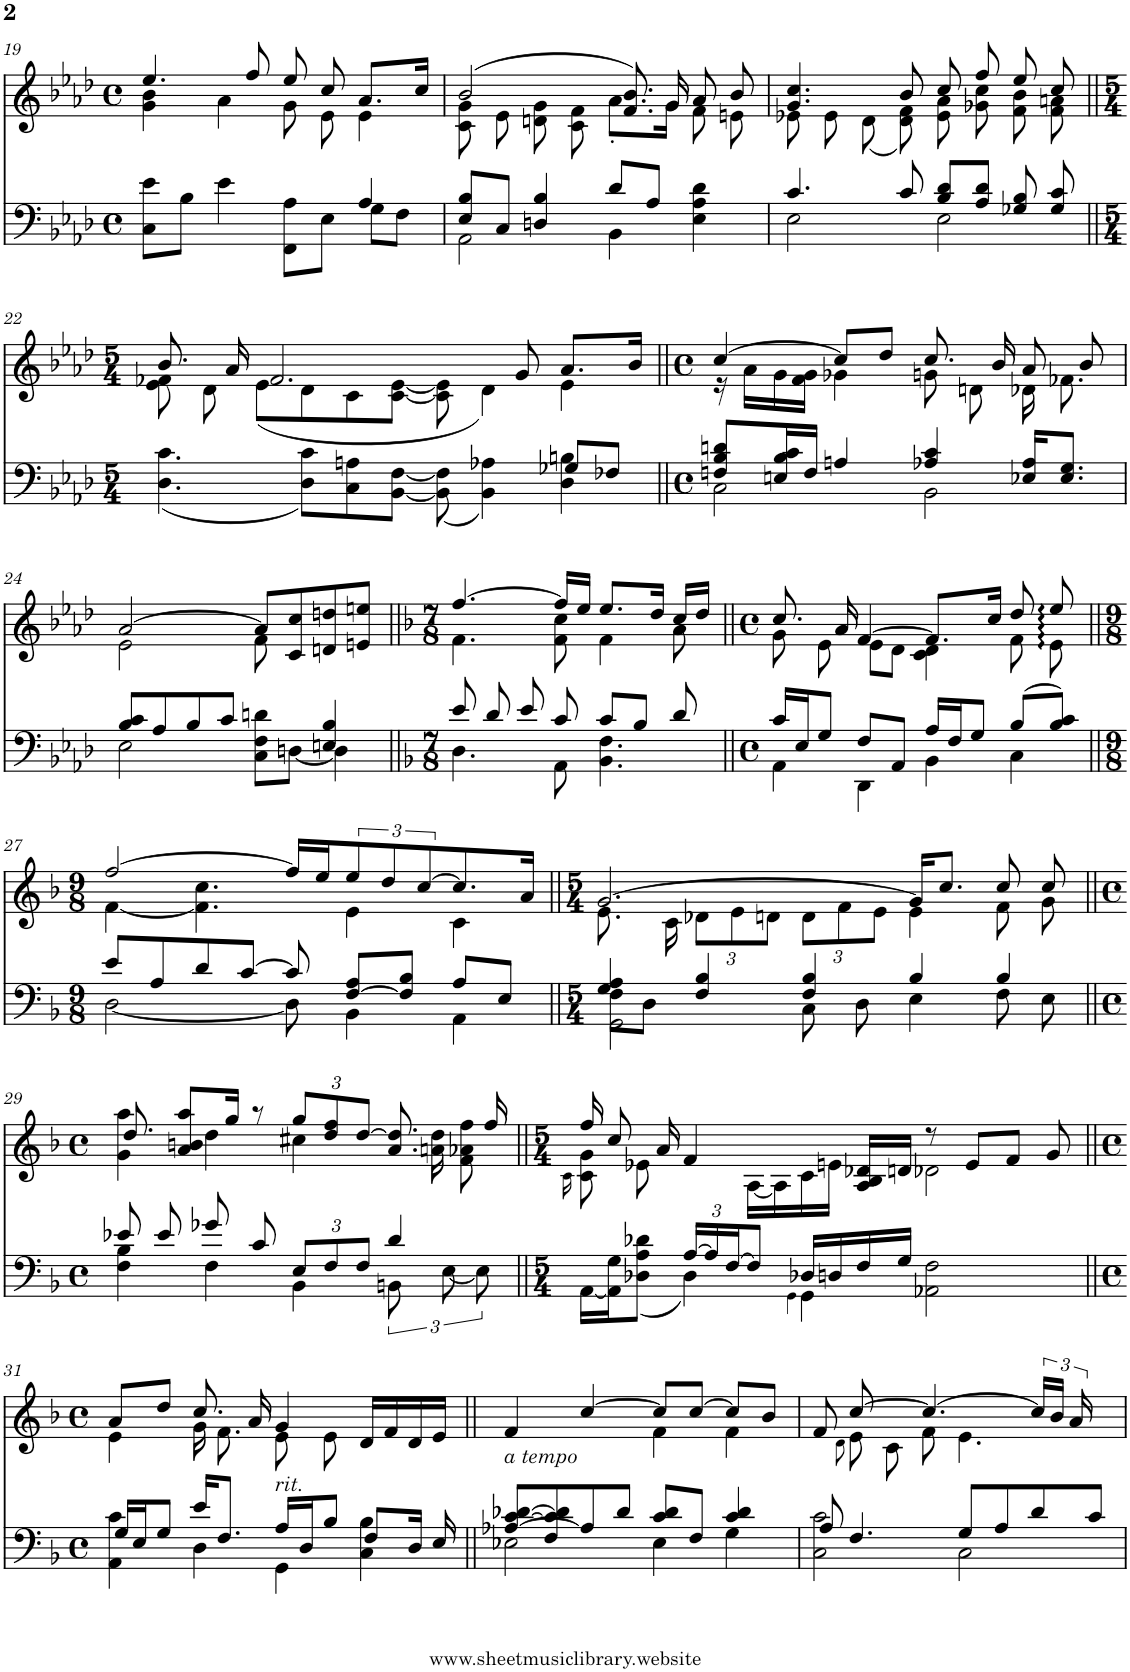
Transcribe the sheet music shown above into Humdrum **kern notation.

**kern	**kern
*part2	*part1
*staff2	*staff1
*I"Piano	*I"Piano
*I'Pno	*I'Pno
!!LO:PB:g=z
*clefF4	*clefG2
*k[b-e-a-d-]	*k[b-e-a-d-]
*M4/4	*M4/4
*met(c)	*met(c)
=19	=19
*^	*^
2.ryy	8C\ 8e-\L	4.ee-/	4g\ 4b-\
.	8B-\J	.	.
.	4e-\	.	4a-\
.	.	8ff/	.
.	8FF\ 8A-\L	8ee-/	8g\
.	8E-\J	8cc/	8e-\
4A-/	8G\L	8.a-/L	4e-\
.	8F\J	.	.
.	.	16cc/Jk	.
=20	=20	=20	=20
8E-/ 8B-/L	2AA-\	(2b-/	8c\ 8g\
8C/J	.	.	8e-\
4Dn/ 4B-/	.	.	8dn\ 8g\
.	.	.	8c\ 8f\
8d-/L	4BB-\	8.f/ 8.b-/)	8.a-'\L
8A-/J	.	.	.
.	.	16g/	16g\Jk
4ryy	4E-\ 4A-\ 4d-\	8a-/	8f\
.	.	8b-/	8en\
=21	=21	=21	=21
4.c/	2E-\	4.g/ 4.cc/	8e-X\
.	.	.	8e-\
.	.	.	(8d-\
8c/	.	8b-/	8d-\ 8f\)
8B-/ 8d-/L	2E-\	8cc/	8e-\ 8a-\
8A-/ 8d-/J	.	8ff/	8g-X\ 8cc\
8G-X/ 8B-/	.	8ee-/	8f\ 8b-\
8G-/ 8c/	.	8cc/	8f\ 8an\
!!LO:LB:g=z	!!
=22||	=22||	=22||	=22||
*M5/4	*	*M5/4	*
1ryy	(4.D-\ 4.c\	8.b-/	8e-\ 8f-X\
.	.	.	8d-\
.	.	16a-/	.
.	.	2.f-/	(8e-\L
.	8D-\ 8c\L)	.	8d-\
.	8C\ 8An\	.	8c\
.	[8BB-\ [8F\J	.	[8c\ [8e-\J
.	(8BB-\] 8F\]	.	8c\] 8e-\]
.	4BB-\ 4A-X\)	.	4d-\)
8ryy	.	8g/	.
8G-X/L	[8D-\ [8Bn\	[8a-/L	[8e-\
*v	*v	*	*
8F-X/J	16ryy	8ryy
.	16b-/Jk	.
=23||	=23||	=23||
*M4/4	*M4/4	*
*met(c)	*met(c)	*
*^	*	*
8Fn/ 8B-/ 8dn/L	2C\	[4cc/	16r
.	.	.	8e-\]
16En/ 16B-/ 16c/L	.	.	.
16F/JJ	.	.	16a-\LL
4An/	.	16a-/L]	16g\
.	.	8cc/L]	16f\ 16g\JJ
.	.	.	4g-X\
.	.	8dd-/J	.
4A-X/ 4c/	8D-\] 8B\]	.	.
.	.	8.cc/	.
.	2BB-\	.	8gn\
16E-X/ 16A-/KL	.	16b-/	8dn\
8.E-/ 8.G/J	.	8a-/	.
.	.	.	16d-X\
.	.	8b-/	8.f-X\
8ryy	.	.	.
.	.	16ryy	.
!!LO:LB:g=z	!!
=24	=24	=24	=24
8B-/ 8c/L	2E-\	[2a-/	2e-\
8A-/	.	.	.
8B-/	.	.	.
8c/J	.	.	.
4ryy	8C\ 8F\ 8dn\L	8a-/L]	8f\
.	[8Dn\J	8c/ 8cc/	4.ryy
4En/ 4B-/	4D\]	8dn/ 8ddn/	.
.	.	8en/ 8een/J	.
=25||	=25||	=25||	=25||
*k[b-]	*	*k[b-]	*
*M7/8	*	*M7/8	*
8e/	4.D\	[4.ff/	4.f\
8d/	.	.	.
8e/	.	.	.
8c/	8AA\	16ff/LL]	8f\ 8cc\
.	.	16ee/JJ	.
8c/L	4.BB-\ 4.F\	8.ee/L	4f\
8B-/J	.	.	.
.	.	16dd/Jk	.
8d/	.	16cc/LL	8a\
.	.	16dd/JJ	.
=26||	=26||	=26||	=26||
*M4/4	*	*M4/4	*
*met(c)	*	*met(c)	*
16c/LL	4AA\	8.cc/	8g\
16E/J	.	.	.
8G/J	.	.	8e\
.	.	16a/	.
8F/L	4DD\	[4f/	8e\L
8AA/J	.	.	8d\J
16A/LL	4BB-\	8.f/L]	4c\ 4d\
16F/J	.	.	.
8G/J	.	.	.
.	.	16cc/Jk	.
(8B-/L	4C\	8dd/	8f\
8B-/ 8c/J)	.	8ee/	8e\
!!LO:LB:g=z	!!
=27||	=27||	=27||	=27||
*M9/8	*	*M9/8	*
8e/L	[2D\	[2ff/	[4f\
8A/	.	.	.
8d/	.	.	4.f\] 4.cc\
[8c/J	.	.	.
8c/]	8D\]	16ff/LL]	.
.	.	16ee/J	.
[8F/ 8A/L	4BB-\	12ee/	4e\
.	.	12dd/	.
8F/] 8B-/J	.	.	.
.	.	[12cc/	.
8A/L	4AA\	8.cc/]	4c\
8E/J	.	.	.
.	.	16a/Jk	.
*v	*v	*	*
=28||	=28||	=28||
*M5/4	*M5/4	*
*^	*	*
*	*^	*	*
4G/ 4A/	2GG\	8F\L	[2.g/	8.e\
.	.	8D\J	.	.
.	.	.	.	16c\
*	*	*	*	*Xbrackettup
4F/ 4B-/	.	1ryy	.	12d-X\L
.	.	.	.	12e\
.	.	.	.	12dn\J
4F/ 4B-/	8C\	.	.	12d\L
.	.	.	.	12f\
.	8D\	.	.	.
.	.	.	.	12e\J
4B-/	4E\	.	16g/KL]	4e\
.	.	.	8.cc/J	.
4B-/	8F\	.	8cc/	8f\
.	8E\	.	8cc/	8g\
*v	*v	*v	*	*
!!LO:LB:g=z	!!
=29||	=29||	=29||
*M4/4	*M4/4	*
*met(c)	*met(c)	*
*^	*	*
8e-X/	4F\ 4B-\	8.dd/	4g\ 4aa\
8e-/	.	.	.
.	.	8a/ 8bn/ 8aa/L	.
8g-X/	4F\	.	4dd\
.	.	16gg/Jk	.
8c/	.	8r	.
*Xbrackettup	*	*	*
12E/L	4BB-\	12gg/L	4cc#X\
12F/	.	12dd/ 12ff/	.
12F/J	.	[12dd/J	.
*	*brackettup	*	*
4d/	12BBn\	8.a/ 8.dd/]	16ryy
.	.	.	16an\ 16dd\
.	[12E\	.	.
.	.	.	8f\ 8a-X\ 8ff\
.	12E\]	.	.
.	.	16ff/	.
=30||	=30||	=30||	=30||
*M5/4	*	*M5/4	*
.	.	.	16qc\
4ryy	[16AA\LL	16ff/	8c\ 8g\
.	16AA\] 16G\J	8cc/	.
.	(8D-X\ 8A\ 8d-X\J	.	8e-X\
.	.	16a/	.
*Xbrackettup	*	*	*
[24A/LL	4D-\)	4f/	8ryy
24A/]	.	.	.
[24F/J	.	.	.
8F/J]	.	.	[16A\LL
.	.	.	16A\]
.	4qGG\	.	.
16D-X/LL	4GG\	8ryy	16c\
16Dn/	.	.	16en\JJ
16F/	.	16A/ 16B-/ 16d-X/LL	8ryy
16G/JJ	.	16dn/JJ	.
2ryy	2AA-X\ 2F\	8r	2d-X\
.	.	8e/L	.
.	.	8f/J	.
.	.	8g/	.
!!LO:LB:g=z	!!
=31||	=31||	=31||	=31||
*M4/4	*	*M4/4	*
*met(c)	*	*met(c)	*
16G/LL	4AA\ 4c\	8a/L	4e\
16E/J	.	.	.
8G/J	.	8dd/J	.
16e/KL	4D\	8.cc/	16g\
8.F/J	.	.	8.f\
.	.	16a/	.
!	!	!LO:TX:b:i:t=rit.	!
16A/LL	4GG\	4g/	8e\
16D/J	.	.	.
8B-/J	.	.	8e\
8F/L	4C\ 4B-\	16d/LL	4ryy
.	.	16f/	.
16D/Jk	.	16d/	.
16E/	.	16e/JJ	.
=32||	=32||	=32||	=32||
!	!	!LO:TX:b:i:t=a tempo	!
[8A-X/ [8c/ [8d-X/L	2E-X\	4f/	2ryy
8F/ 8c/] 8d-/]	.	.	.
8A-/]	.	[4cc/	.
8d-/J	.	.	.
8c/ 8d-/L	4E-\	8cc/L]	4f\
8F/J	.	[8cc/J	.
4c/ 4d-/	4G\	8cc/L]	4f\
.	.	8b-/J	.
=33	=33	=33	=33
8A/	2C\ 2c\	8f/	8ryy
.	.	.	8qd\
4.F/	.	[8cc/	8e\
.	.	8ryy	8c\
.	.	4.cc/_	8f\
8G/L	2C\	.	4.e\
8A/	.	.	.
*	*	*brackettup	*
8d/	.	24cc/LL]	.
.	.	24b-/JJ	.
.	.	24a/	.
8c/J	.	8ryy	8ryy
*v	*v	*	*
*	*v	*v
=	=
*-	*-
